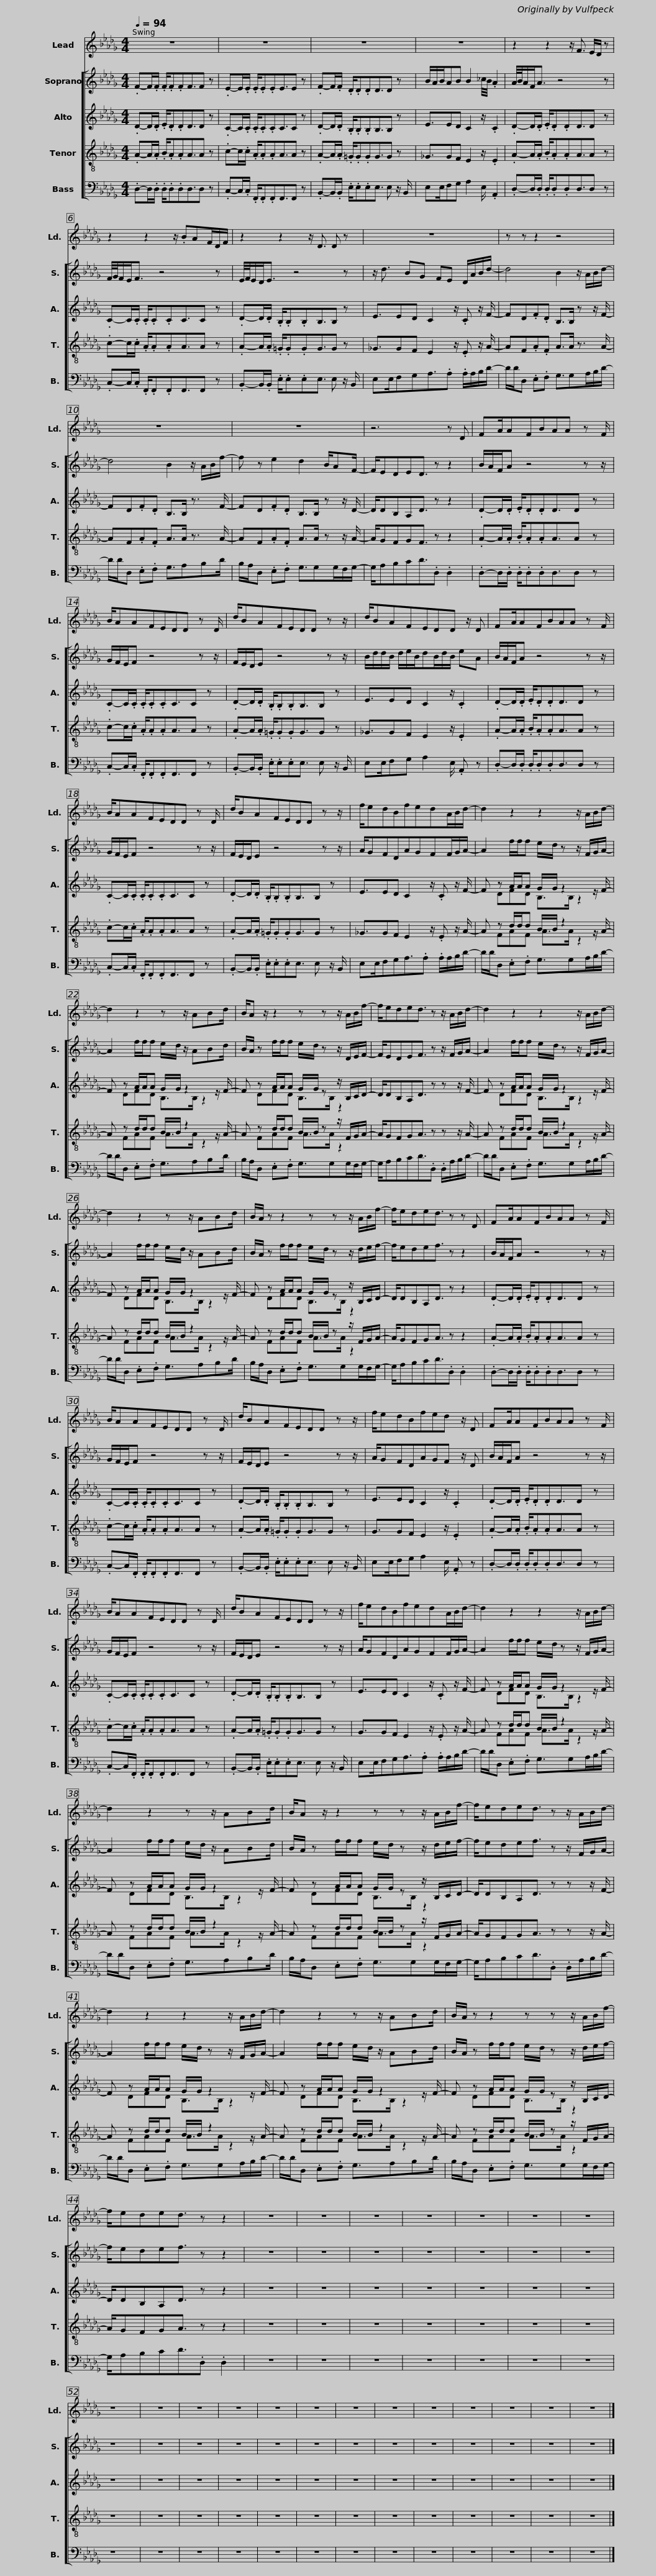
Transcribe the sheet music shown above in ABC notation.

X:1
%%score 1 [ 2 ( 3 4 ) ( 5 6 ) 7 ]
L:1/8
Q:1/4=94
M:4/4
I:linebreak $
K:Db
V:1 treble
V:2 treble
V:3 treble
V:4 treble
V:5 treble-8
V:6 treble-8
V:7 bass
V:1
 z8 | z8 |$ z8 | z8 |$ z2 z2 z/ F3/2 E/D/ z | %5
 z2 z2 z/ .BAF/D/F/ |$ z2 z2 z/ D3/2 D z | z8 |$ z z z2 z4 | z8 |$ %10
 z8 | z6 z D |$ FA/AFBAA z F/ | B/AAFEDD z D/ |$ d/BAFEDD z z/ | %15
 d/BAFEDD z/ D |$ FA/AFBAA z F/ | B/AAFEDD z D/ |$ d/BAFEDD z z/ | f/edBfedA/B/d/- |$ %20
 d2 z2 z2 z/ A/B/d/- | d2 z2 z z/ ABd/ |$ B/A z/ z2 z z z/ A/B/f/- | f/eded3/2 z z/ A/B/d/- |$ d2 z2 z2 z/ A/B/d/- | %25
 d2 z2 z z/ ABd/ |$ B/A/ z z2 z z z/ A/B/f/- | f/eded3/2 z z D |$ FA/AFBAA z F/ | B/AAFEDD z D/ |$ %30
 d/BAFEDD z z/ | f/edBfed z/ D |$ FA/AFBAA z F/ | B/AAFEDD z D/ |$ d/BAFEDD z z/ | %35
 f/edBfedA/B/d/- |$ d2 z2 z2 z/ A/B/d/- | d2 z2 z z/ ABd/ |$ B/A z/ z2 z z z/ A/B/f/- | f/eded3/2 z z/ A/B/d/- |$ %40
 d2 z2 z2 z/ A/B/d/- | d2 z2 z z/ ABd/ |$ B/A/ z z2 z z z/ A/B/f/- | f/eded3/2 z z2 |$ z8 | %45
 z8 |$ z8 | z8 |$ z8 | z8 |$ %50
 z8 | z8 |$ z8 | z8 |$ z8 | %55
 z8 |$ z8 | z8 |$ z8 | z8 |$ %60
 z8 | z8 |$ z8 | z8 |] %64
V:2
 .F-F/.F/ .F/.F.FF3/2F z | .E-E/.E/ .E/.E.EE3/2E z |$ .F-F/.F/ .D/.D.DD3/2D z | B/A/B/AB B2 _c/4B/4 .A2 |$ A/4B/4A/F<A z4 z | %5
 F/4G/4F/E<F z4 z |$ E/4F/4E/D<E z4 z | z/ d3/2 BG FE D/A/B/d/- |$ d4 B2 z/ A/B/d/- | d4 B2 z/ A/B/f/- |$ %10
 f z e2 d2 B/AF/- | F/EDED3/2 z z2 |$ B/A/F/A z4 z z/ | G/F/E/F z4 z z/ |$ F/E/D/E z4 z z/ | %15
 B/d/d/B/ d/e/B/dB/d/B/ eA |$ B/A/F/A z4 z z/ | G/F/E/F z4 z z/ |$ F/E/D/E z4 z z/ | A/GFDAGFF/G/A/- |$ %20
 A2 f/f/f e/d/ z z/ F/G/A/- | A2 f/f/f e/d/ z/ ABd/ |$ B/A/ z f/f/f e/d/ z z/ D/E/F/- | F/EDEF3/2 z z/ F/G/A/- |$ A2 f/f/f e/d/ z z/ F/G/A/- | %25
 A2 f/f/f e/d/ z/ ABd/ |$ B/A/ z f/f/f e/d/ z z/ d/e/f/- | f/edef3/2 z z2 |$ B/A/F/A z4 z z/ | G/F/E/F z4 z z/ |$ %30
 F/E/D/E z4 z z/ | A/GFDAGF z/ D |$ B/A/F/A z4 z z/ | G/F/E/F z4 z z/ |$ F/E/D/E z4 z z/ | %35
 A/GFDAGFF/G/A/- |$ A2 f/f/f e/d/ z z/ F/G/A/- | A2 f/f/f e/d/ z/ ABd/ |$ B/A/ z f/f/f e/d/ z z/ d/e/f/- | f/edef3/2 z z/ F/G/A/- |$ %40
 A2 f/f/f e/d/ z z/ F/G/A/- | A2 f/f/f e/d/ z/ ABd/ |$ B/A/ z f/f/f e/d/ z z/ d/e/f/- | f/edef3/2 z z2 |$ z8 | %45
 z8 |$ z8 | z8 |$ z8 | z8 |$ %50
 z8 | z8 |$ z8 | z8 |$ z8 | %55
 z8 |$ z8 | z8 |$ z8 | z8 |$ %60
 z8 | z8 |$ z8 | z8 |] %64
V:3
 .D-D/.D/ .E/.D.DD3/2D z | .C-C/.C/ .C/.C.CC3/2C z |$ .D-D/.D/ .B,/.B,.B,B,3/2B, z | E3/2ED C2 z/ .C2 |$ .D-D/.D/ .E/.D.DD3/2D z | %5
 .C-C/.C/ .C/.C.CC3/2C z |$ .D-D/.D/ .B,/.B,.B,B,3/2B, z | E3/2ED C2 z/ .C z/ F/- |$ FD.F.D B,>B, z z/ F/- | FD.F.D B,>B, z3/2 F/- |$ %10
 FD.F.D B,>B, z z/ D/- | D/DB,A,D3/2 z z2 |$ .D-D/.D/ .E/.D.DD3/2D z | .C-C/.C/ .C/.C.CC3/2C z |$ .D-D/.D/ .B,/.B,.B,B,3/2B, z | %15
 E3/2ED C2 z/ .C2 |$ .D-D/.D/ .E/.D.DD3/2D z | .C-C/.C/ .C/.C.CC3/2C z |$ .D-D/.D/ .B,/.B,.B,B,3/2B, z | E3/2ED C2 z/ .C z/ F/- |$ %20
 F z A/A/A G/G/ z2 z/ F/- | F z A/A/A G/G/ z2 z/ F/- |$ F z A/A/A G/G/ z z/ B,/C/D/- | D/DB,A,D3/2 z z z/ F/- |$ F z A/A/A G/G/ z2 z/ F/- | %25
 F z A/A/A G/G/ z2 z/ F/- |$ F z A/A/A G/G/ z z/ B,/C/D/- | D/DB,A,D3/2 z z2 |$ .D-D/.D/ .E/.D.DD3/2D z | .C-C/.C/ .C/.C.CC3/2C z |$ %30
 .D-D/.D/ .B,/.B,.B,B,3/2B, z | E3/2ED C2 z/ .C2 |$ .D-D/.D/ .E/.D.DD3/2D z | .C-C/.C/ .C/.C.CC3/2C z |$ .D-D/.D/ .B,/.B,.B,B,3/2B, z | %35
 E3/2ED C2 z/ .C z/ F/- |$ F z A/A/A G/G/ z2 z/ F/- | F z A/A/A G/G/ z2 z/ F/- |$ F z A/A/A G/G/ z z/ B,/C/D/- | D/DB,A,D3/2 z z z/ F/- |$ %40
 F z A/A/A G/G/ z2 z/ F/- | F z A/A/A G/G/ z2 z/ F/- |$ F z A/A/A G/G/ z z/ B,/C/D/- | D/DB,A,D3/2 z z2 |$ z8 | %45
 z8 |$ z8 | z8 |$ z8 | z8 |$ %50
 z8 | z8 |$ z8 | z8 |$ z8 | %55
 z8 |$ z8 | z8 |$ z8 | z8 |$ %60
 z8 | z8 |$ z8 | z8 |] %64
V:4
 x8 | x8 |$ x8 | x8 |$ x8 | %5
 x8 |$ x8 | x8 |$ x8 | x8 |$ %10
 x8 | x8 |$ x8 | x8 |$ x8 | %15
 x8 |$ x8 | x8 |$ x8 | x8 |$ %20
 x DFD B,>B, z2 | x DFD B,>B, z2 |$ x DFD B,>B, z2 | x8 |$ x DFD B,>B, z2 | %25
 x DFD B,>B, z2 |$ x DFD B,>B, z2 | x8 |$ x8 | x8 |$ %30
 x8 | x8 |$ x8 | x8 |$ x8 | %35
 x8 |$ x DFD B,>B, z2 | x DFD B,>B, z2 |$ x DFD B,>B, z2 | x8 |$ %40
 x DFD B,>B, z2 | x DFD B,>B, z2 |$ x DFD B,>B, z2 | x8 |$ x8 | %45
 x8 |$ x8 | x8 |$ x8 | x8 |$ %50
 x8 | x8 |$ x8 | x8 |$ x8 | %55
 x8 |$ x8 | x8 |$ x8 | x8 |$ %60
 x8 | x8 |$ x8 | x8 |] %64
V:5
 .A-A/.A/ .B/.A.AA3/2A z | .c-c/.c/ .A/.A.AA3/2A z |$ .A-A/.A/ .=G/.G.GG3/2G z | _G3/2GF E2 z/ .E2 |$ .A-A/.A/ .B/.A.AA3/2A z | %5
 .c-c/.c/ .A/.A.AA3/2A z |$ .A-A/.A/ .=G/.G.GG3/2G z | _G3/2GF E2 z/ .E z/ A/- |$ AF.A.F A>A z3/2 A/- | AF.A.F A>A z3/2 A/- |$ %10
 AF.A.F A>A z z/ A/- | A/GFGF3/2 z z2 |$ .A-A/.A/ .B/.A.AA3/2A z | .c-c/.c/ .A/.A.AA3/2A z |$ .A-A/.A/ .=G/.G.GG3/2G z | %15
 _G3/2GF E2 z/ .E2 |$ .A-A/.A/ .B/.A.AA3/2A z | .c-c/.c/ .A/.A.AA3/2A z |$ .A-A/.A/ .=G/.G.GG3/2G z | _G3/2GF E2 z/ .E z/ A/- |$ %20
 A z d/d/d B/B/ z2 z/ A/- | A z d/d/d B/B/ z2 z/ A/- |$ A z d/d/d B/B/ z z/ F/G/A/- | A/GFGA3/2 z z z/ A/- |$ A z d/d/d B/B/ z2 z/ A/- | %25
 A z d/d/d B/B/ z2 z/ A/- |$ A z d/d/d B/B/ z z/ F/G/A/- | A/GFGA3/2 z z2 |$ .A-A/.A/ .B/.A.AA3/2A z | .c-c/.c/ .A/.A.AA3/2A z |$ %30
 .A-A/.A/ .=G/.G.GG3/2G z | G3/2GF E2 z/ .E2 |$ .A-A/.A/ .B/.A.AA3/2A z | .c-c/.c/ .A/.A.AA3/2A z |$ .A-A/.A/ .=G/.G.GG3/2G z | %35
 G3/2GF E2 z/ .E z/ A/- |$ A z d/d/d B/B/ z2 z/ A/- | A z d/d/d B/B/ z2 z/ A/- |$ A z d/d/d B/B/ z z/ F/G/A/- | A/GFGA3/2 z z z/ A/- |$ %40
 A z d/d/d B/B/ z2 z/ A/- | A z d/d/d B/B/ z2 z/ A/- |$ A z d/d/d B/B/ z z/ F/G/A/- | A/GFGA3/2 z z2 |$ z8 | %45
 z8 |$ z8 | z8 |$ z8 | z8 |$ %50
 z8 | z8 |$ z8 | z8 |$ z8 | %55
 z8 |$ z8 | z8 |$ z8 | z8 |$ %60
 z8 | z8 |$ z8 | z8 |] %64
V:6
 x8 | x8 |$ x8 | x8 |$ x8 | %5
 x8 |$ x8 | x8 |$ x8 | x8 |$ %10
 x8 | x8 |$ x8 | x8 |$ x8 | %15
 x8 |$ x8 | x8 |$ x8 | x8 |$ %20
 x FAF A>A z2 | x FAF A>A z2 |$ x FAF A>A z2 | x8 |$ x FAF A>A z2 | %25
 x FAF A>A z2 |$ x FAF A>A z2 | x8 |$ x8 | x8 |$ %30
 x8 | x8 |$ x8 | x8 |$ x8 | %35
 x8 |$ x FAF A>A z2 | x FAF A>A z2 |$ x FAF A>A z2 | x8 |$ %40
 x FAF A>A z2 | x FAF A>A z2 |$ x FAF A>A z2 | x8 |$ x8 | %45
 x8 |$ x8 | x8 |$ x8 | x8 |$ %50
 x8 | x8 |$ x8 | x8 |$ x8 | %55
 x8 |$ x8 | x8 |$ x8 | x8 |$ %60
 x8 | x8 |$ x8 | x8 |] %64
V:7
 .D,-D,/.D,/ .D,/.D,.D,D,3/2D, z | .C,-C,/.C,/ .F,,/.F,,.F,,F,,3/2F,, z |$ .B,,-B,,/.B,,/ .E,/.E,.E,E,3/2 E, z/ B,,/ | E,E,/F,G, A,2 E,/ .A,,2 |$ .D,-D,/.D,/ .D,/.D,.D,D,3/2D, z | %5
 .C,-C,/.C,/ .F,,/.F,,.F,,F,,3/2F,, z |$ .B,,-B,,/.B,,/ .E,/.E,.E,E,3/2 E, z/ B,,/ | E,E,/F,G,A,3/2.A, .A,/A,/B,/D/- |$ D/D/D, .E,.F, G,3/2G,A,/B,/D/- | D/D/D, .E,.F, G,3/2A,B,D/ |$ %10
 B,/A,/D, .E,.F, G,3/2G,G,/F,/G,/- | G,/A,B,CD3/2.D, .D,2 |$ .D,-D,/.D,/ .D,/.D,.D,D,3/2D, z | .C,-C,/.C,/ .F,,/.F,,.F,,F,,3/2F,, z |$ .B,,-B,,/.B,,/ .E,/.E,.E,E,3/2 E, z/ B,,/ | %15
 E,E,/F,G, A,2 E,/ .A,, z |$ .D,-D,/.D,/ .D,/.D,.D,D,3/2D, z | .C,-C,/.C,/ .F,,/.F,,.F,,F,,3/2F,, z |$ .B,,-B,,/.B,,/ .E,/.E,.E,E,3/2 E, z/ B,,/ | E,E,/F,G,A,3/2.A, .A,/A,/B,/D/- |$ %20
 D/D/D, .E,.F, G,3/2G,A,/B,/D/- | D/D/D, .E,.F, G,3/2A,B,D/ |$ B,/A,/D, .E,.F, G,3/2G,G,/F,/G,/- | G,/A,B,CD3/2.D, .D,/A,/B,/D/- |$ D/D/D, .E,.F, G,3/2G,A,/B,/D/- | %25
 D/D/D, .E,.F, G,3/2A,B,D/ |$ B,/A,/D, .E,.F, G,3/2G,G,/F,/G,/- | G,/A,B,CD3/2.D, .D,2 |$ .D,-D,/.D,/ .D,/.D,.D,D,3/2D, z | .C,-C,/.F,,/ .F,,/.F,,.F,,F,,3/2F,, z |$ %30
 .B,,-B,,/.B,,/ .E,/.E,.E,E,3/2 E, z/ B,,/ | E,E,/F,G, A,2 E,/ .A,, z |$ .D,-D,/.D,/ .D,/.D,.D,D,3/2D, z | .C,-C,/.F,,/ .F,,/.F,,.F,,F,,3/2F,, z |$ .B,,-B,,/.B,,/ .E,/.E,.E,E,3/2 E, z/ B,,/ | %35
 E,E,/F,G,A,3/2.A, .A,/A,/B,/D/- |$ D/D/D, .E,.F, G,3/2G,A,/B,/D/- | D/D/D, .E,.F, G,3/2A,B,D/ |$ B,/A,/D, .E,.F, G,3/2G,G,/F,/G,/- | G,/A,B,CD3/2.D, .D,/A,/B,/D/- |$ %40
 D/D/D, .E,.F, G,3/2G,A,/B,/D/- | D/D/D, .E,.F, G,3/2A,B,D/ |$ B,/A,/D, .E,.F, G,3/2G,G,/F,/G,/- | G,/A,B,CD3/2.D, .D,2 |$ z8 | %45
 z8 |$ z8 | z8 |$ z8 | z8 |$ %50
 z8 | z8 |$ z8 | z8 |$ z8 | %55
 z8 |$ z8 | z8 |$ z8 | z8 |$ %60
 z8 | z8 |$ z8 | z8 |] %64
